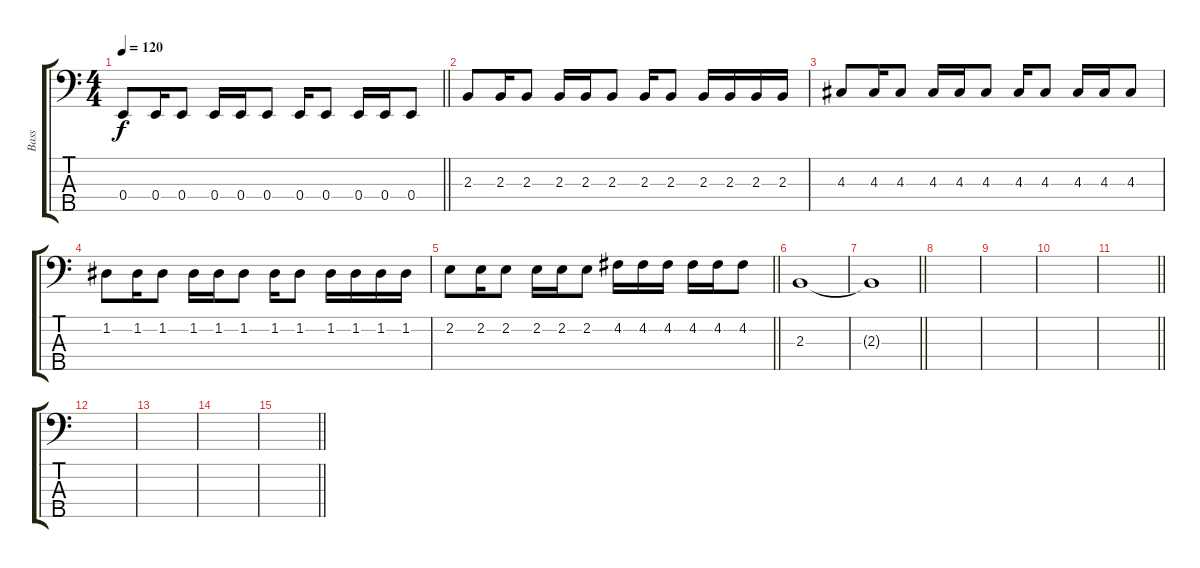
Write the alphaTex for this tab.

\track ("Bass" "Bass") {instrument electricbassfinger}
\staff {score tabs}
\tuning (G2 D2 A1 E1 B0) {hide}
\ts (4 4)
\tempo 120
\clef f4
\barLineRight lightlight
\ks c
0.4.8{dy f} 0.4.16 0.4.8 0.4.16 0.4.16 0.4.8 0.4.16 0.4.8 0.4.16 0.4.16 0.4.8 |
2.3.8 2.3.16 2.3.8 2.3.16 2.3.16 2.3.8 2.3.16 2.3.8 2.3.16 2.3.16 2.3.16 2.3.16 |
4.3.8 4.3.16 4.3.8 4.3.16 4.3.16 4.3.8 4.3.16 4.3.8 4.3.16 4.3.16 4.3.8 |
1.2.8 1.2.16 1.2.8 1.2.16 1.2.16 1.2.8 1.2.16 1.2.8 1.2.16 1.2.16 1.2.16 1.2.16 |
\barLineRight lightlight
2.2.8 2.2.16 2.2.8 2.2.16 2.2.16 2.2.8 4.2.16 4.2.16 4.2.16 4.2.16 4.2.16 4.2.8 |
2.3.1 |
\barLineRight lightlight
2.3{t}.1 |
\section ("" "")
|
|
|
\barLineRight lightlight
|
|
|
|
\barLineRight lightlight
